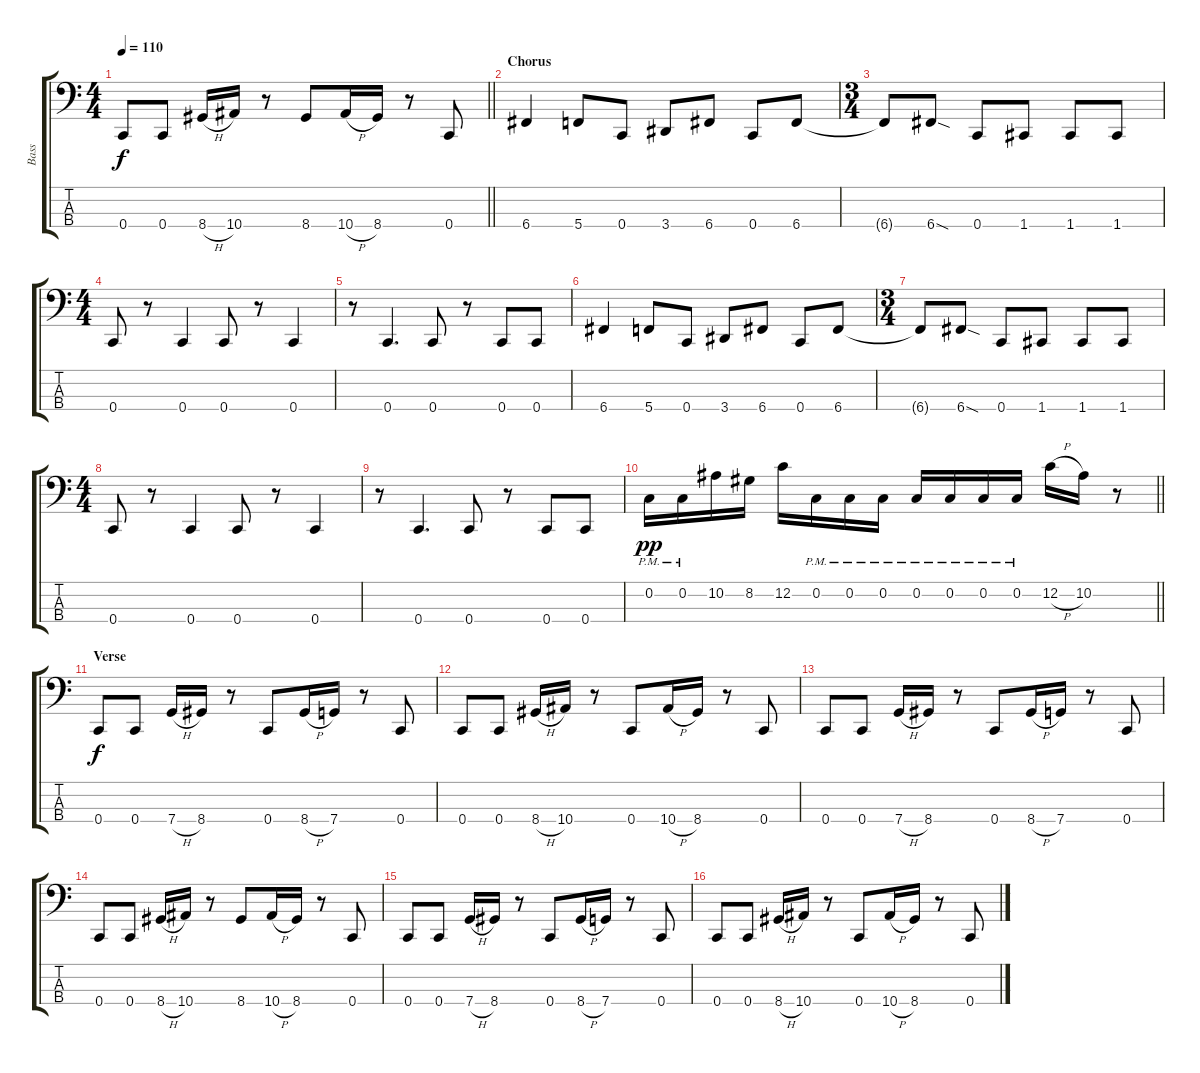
\track ("Bass" "Bass") {instrument electricbasspick}
\staff {score tabs}
\tuning (F2 C2 G1 C1) {hide}
\ts (4 4)
\tempo 110
\clef f4
\barLineRight lightlight
\ks c
0.4.8{dy f} 0.4.8 8.4{h}.16 10.4.16 r.8 8.4.8 10.4{h}.16 8.4.16 r.8 0.4.8 |
\section ("" "Chorus")
6.4.4 5.4.8 0.4.8 3.4.8 6.4.8 0.4.8 6.4.8 |
\ts (3 4)
6.4{t}.8 6.4{sod}.8 0.4.8 1.4.8 1.4.8 1.4.8 |
\ts (4 4)
0.4.8 r.8 0.4.4 0.4.8 r.8 0.4.4 |
r.8 0.4.4{d} 0.4.8 r.8 0.4.8 0.4.8 |
6.4.4 5.4.8 0.4.8 3.4.8 6.4.8 0.4.8 6.4.8 |
\ts (3 4)
6.4{t}.8 6.4{sod}.8 0.4.8 1.4.8 1.4.8 1.4.8 |
\ts (4 4)
0.4.8 r.8 0.4.4 0.4.8 r.8 0.4.4 |
r.8 0.4.4{d} 0.4.8 r.8 0.4.8 0.4.8 |
\barLineRight lightlight
0.2{pm}.16{dy pp} 0.2{pm}.16 10.2.16 8.2.16 12.2.16 0.2{pm}.16 0.2{pm}.16 0.2{pm}.16 0.2{pm}.16 0.2{pm}.16 0.2{pm}.16 0.2{pm}.16 12.2{h}.16 10.2.16 r.8 |
\section ("" "Verse")
0.4.8{dy f} 0.4.8 7.4{h}.16 8.4.16 r.8 0.4.8 8.4{h}.16 7.4.16 r.8 0.4.8 |
0.4.8 0.4.8 8.4{h}.16 10.4.16 r.8 0.4.8 10.4{h}.16 8.4.16 r.8 0.4.8 |
0.4.8 0.4.8 7.4{h}.16 8.4.16 r.8 0.4.8 8.4{h}.16 7.4.16 r.8 0.4.8 |
0.4.8 0.4.8 8.4{h}.16 10.4.16 r.8 8.4.8 10.4{h}.16 8.4.16 r.8 0.4.8 |
0.4.8 0.4.8 7.4{h}.16 8.4.16 r.8 0.4.8 8.4{h}.16 7.4.16 r.8 0.4.8 |
0.4.8 0.4.8 8.4{h}.16 10.4.16 r.8 0.4.8 10.4{h}.16 8.4.16 r.8 0.4.8
